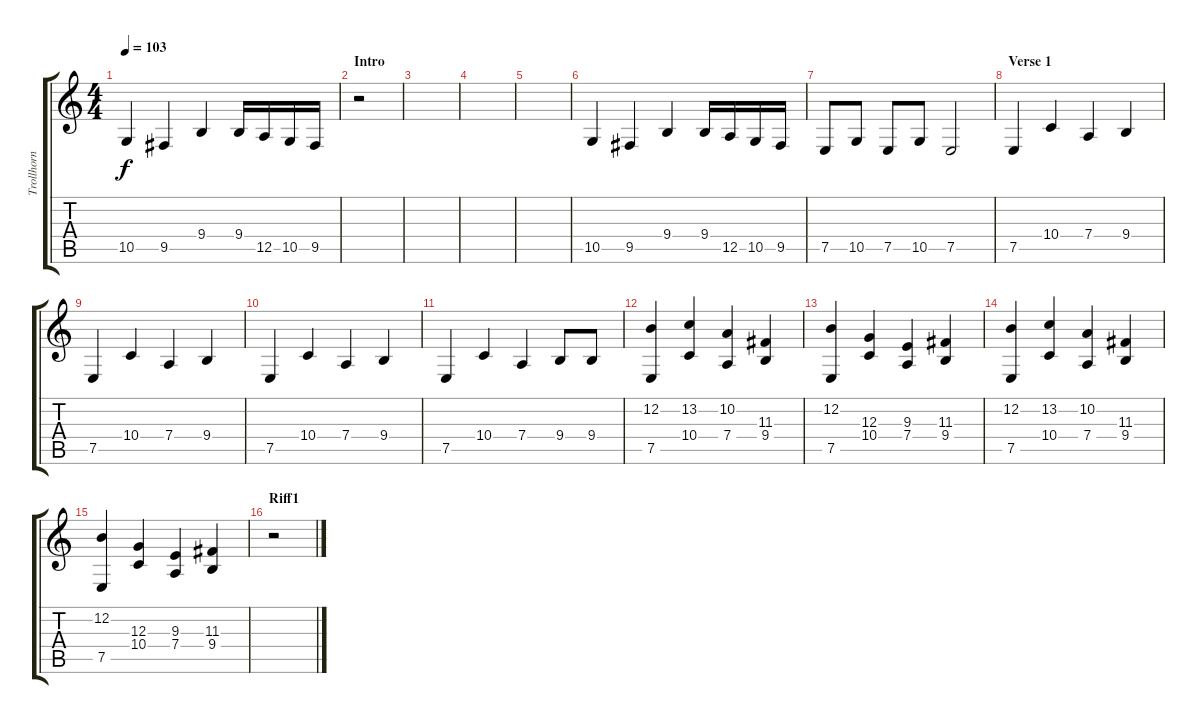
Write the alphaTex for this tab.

\track ("Trollhorn" "Trollhorn") {instrument stringensemble1}
\staff {score tabs}
\tuning (E4 B3 G3 D3 A2 E2) {hide}
\ts (4 4)
\section ("" "")
\tempo 103
\clef g2
\ks c
10.5.4{dy f instrument stringensemble1} 9.5.4 9.4.4 9.4.16 12.5.16 10.5.16 9.5.16 |
\section ("" "Intro")
r.2 |
|
|
|
\section ("" "")
10.5.4 9.5.4 9.4.4 9.4.16 12.5.16 10.5.16 9.5.16 |
7.5.8 10.5.8 7.5.8 10.5.8 7.5.2 |
\section ("" "Verse 1")
7.5.4 10.4.4 7.4.4 9.4.4 |
7.5.4 10.4.4 7.4.4 9.4.4 |
7.5.4 10.4.4 7.4.4 9.4.4 |
7.5.4 10.4.4 7.4.4 9.4.8 9.4.8 |
\section ("" "")
(12.2 7.5).4 (13.2 10.4).4 (10.2 7.4).4 (11.3 9.4).4 |
(12.2 7.5).4 (12.3 10.4).4 (9.3 7.4).4 (11.3 9.4).4 |
(12.2 7.5).4 (13.2 10.4).4 (10.2 7.4).4 (11.3 9.4).4 |
(12.2 7.5).4 (12.3 10.4).4 (9.3 7.4).4 (11.3 9.4).4 |
\section ("" "Riff1")
r.2
